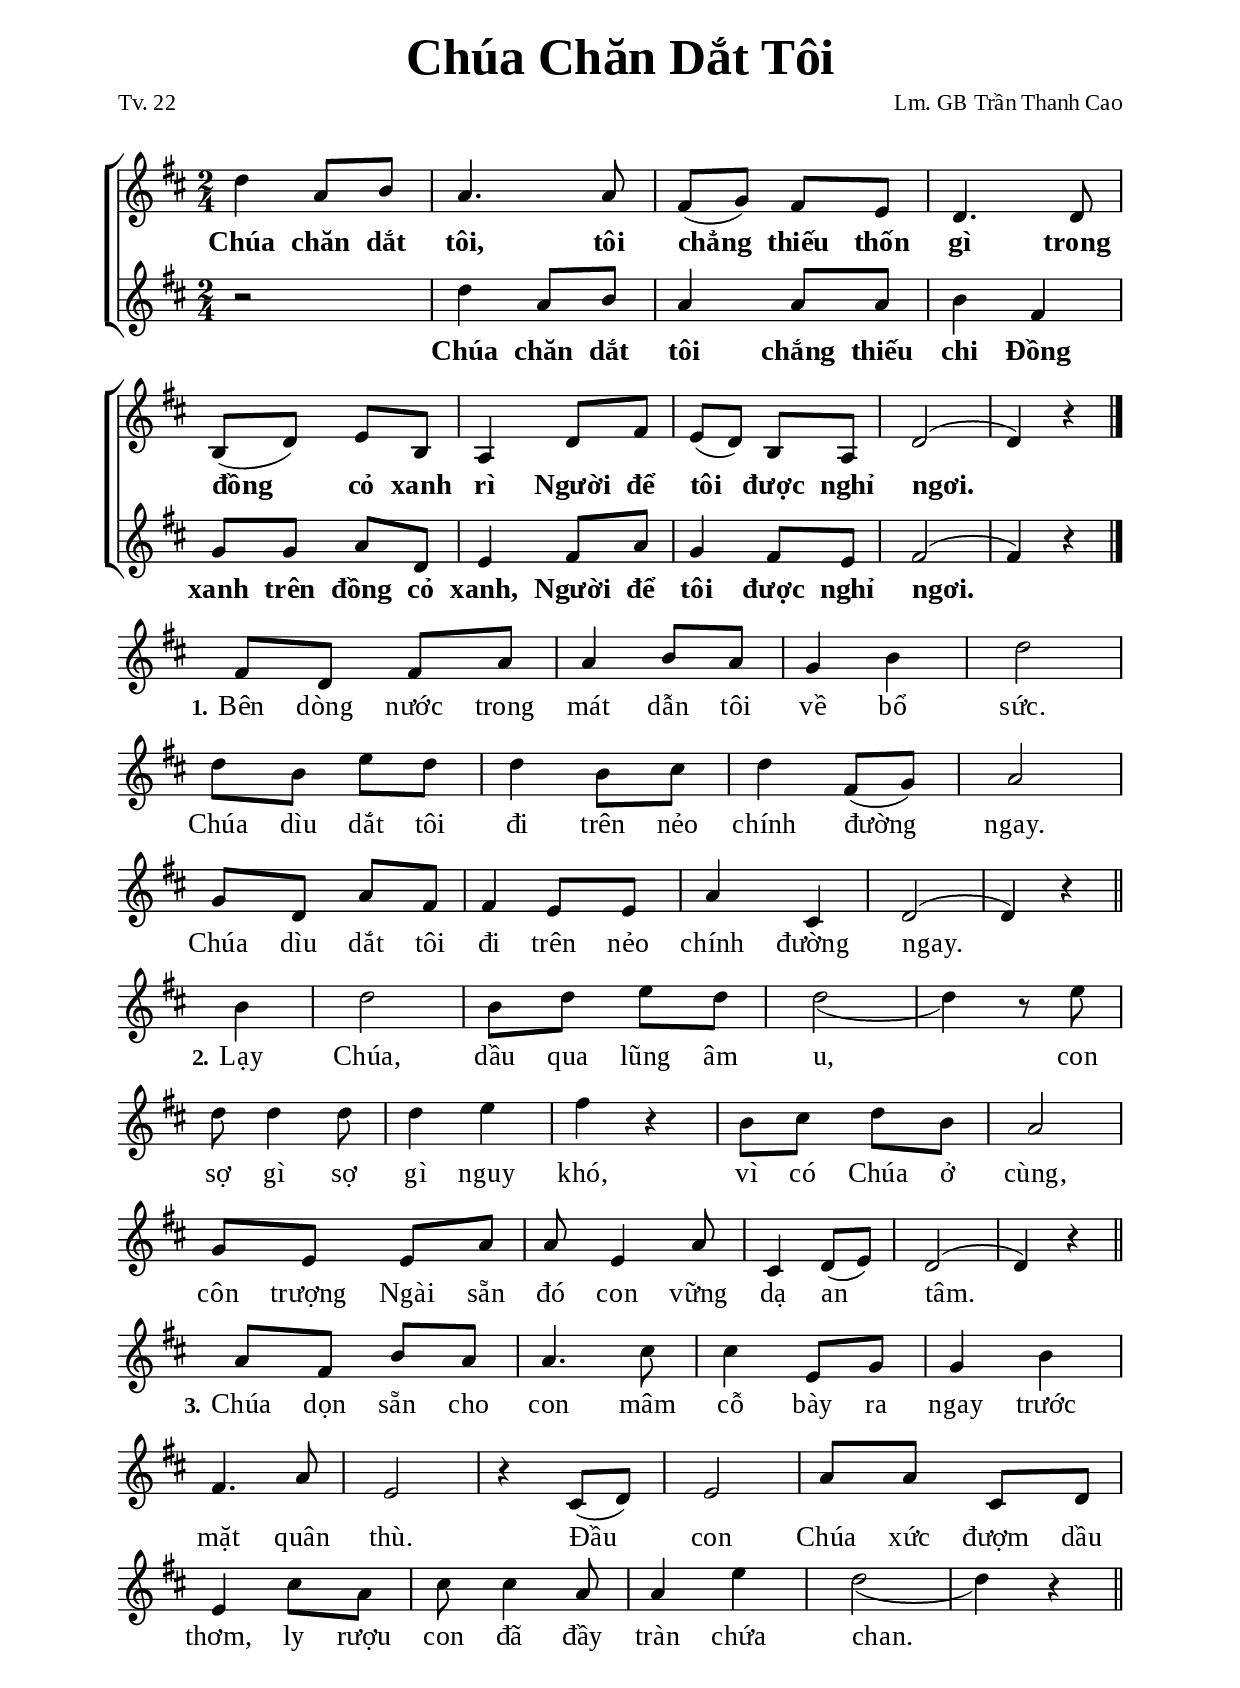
% Cài đặt chung
\version "2.22.1"
\include "english.ly"

\header {
  title = \markup { \fontsize #3 "Chúa Chăn Dắt Tôi" }
  poet = "Tv. 22"
  composer = "Lm. GB Trần Thanh Cao"
  arranger = " "
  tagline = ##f
}

\paper {
  #(set-paper-size "a4")
  top-margin = 10\mm
  bottom-margin = 10\mm
  left-margin = 20\mm
  right-margin = 20\mm
  indent = #0
  #(define fonts
    (make-pango-font-tree
      "Liberation Serif"
      "Liberation Serif"
      "Liberation Serif"
      (/ 20 20)))
  page-count = #1
  system-system-spacing = #'((basic-distance . 13))
  score-system-spacing = #'((basic-distance . 13))
}

% Nhạc điệp khúc
nhacDiepKhucBas = \relative c'' {
  r2 |
  d4 a8 b |
  a4 a8 a 
  b4 fs |
  g8 g a d, |
  e4 fs8 a |
  g4 fs8 e |
  fs2 ^( |
  fs4) r \bar "|."
}

nhacDiepKhucSop = \relative c'' {
  d4 a8 b |
  a4. a8 |
  fs (g) fs e |
  d4. d8 |
  b (d) e b |
  a4 d8 fs |
  e (d) b a |
  d2 ^( |
  d4) r \bar "|."
}

% Nhạc phiên khúc
nhacPhienKhucMot = \relative c' {
  fs8 d fs a |
  a4 b8 a |
  g4 b |
  d2 |
  d8 b e d |
  d4 b8 cs |
  d4 fs,8 (g) |
  a2 |
  g8 d a' fs |
  fs4 e8 e |
  a4 cs, |
  d2 ^( |
  d4) r \bar "||"
}

nhacPhienKhucHai = \relative c'' {
  \partial 4 b4 |
  d2 |
  b8 d e d |
  d2 _( |
  d4) r8 e |
  d d4 d8 |
  d4 e fs r |
  b,8 cs d b |
  a2 |
  g8 e e a |
  a e4 a8 |
  cs,4 d8 (e) |
  d2 ^( |
  d4) r \bar "||"
}

nhacPhienKhucBa = \relative c'' {
  a8 fs b a |
  a4. cs8 |
  cs4 e,8 g |
  g4 b |
  fs4. a8 |
  e2 |
  r4 cs8 (d) |
  e2 |
  a8 a cs, d |
  e4 cs'8 a |
  cs8 cs4 a8 |
  a4 e' |
  d2 _( |
  d4) r \bar "||"
}

nhacPhienKhucBon = \relative c'' {
  \partial 4 g8 b |
  d2 |
  b4 d8 e |
  d2 |
  r4 d8 d |
  e4. d8 |
  e8 \acciaccatura e fs4 d8 |
  a2 |
  g4 b |
  d e |
  a,4. _(b8) |
  a2 ( |
  a4) cs8 a |
  cs4 cs8 a |
  fs4 cs' |
  d2 ( |
  d4) r \bar "||"
}

% Lời điệp khúc
loiDiepKhucSop = \lyricmode {
  Chúa chăn dắt tôi,
  tôi chẳng thiếu thốn gì
  trong đồng cỏ xanh rì
  Người để tôi được nghỉ ngơi.
}

loiDiepKhucBas = \lyricmode {
  Chúa chăn dắt tôi
  chắng thiếu chi
  Đồng xanh trên đồng cỏ xanh,
  Người để tôi được nghỉ ngơi.
}

% Lời phiên khúc
loiPhienKhucMot = \lyricmode {
  \set stanza = #"1."
  Bên dòng nước trong mát dẫn tôi về bổ sức.
  Chúa dìu dắt tôi đi trên nẻo chính đường ngay.
  Chúa dìu dắt tôi đi trên nẻo chính đường ngay.
}

loiPhienKhucHai = \lyricmode {
  \set stanza = #"2."
  Lạy Chúa, dầu qua lũng âm u,
  con sợ gì sợ gì nguy khó,
  vì có Chúa ở cùng,
  côn trượng Ngài sẵn đó con vững dạ an tâm.
}

loiPhienKhucBa = \lyricmode {
  \set stanza = #"3."
  Chúa dọn sẵn cho con mâm cỗ bày ra ngay trước mặt quân thù.
  Đầu con Chúa xức đượm dầu thơm,
  ly rượu con đã đầy tràn chứa chan.
}

loiPhienKhucBon = \lyricmode {
  \set stanza = #"4."
  Tình thương Chúa và muôn phúc lộc,
  hằng dõi theo dõi theo suốt cuộc đời
  và tôi sống ở nhà Người những ngày tháng,
  những năm dài triền miên.
}


% Dàn trang
\score {
  \new ChoirStaff <<
     \new Staff = diepKhuc \with {
        \consists "Merge_rests_engraver"
        %\magnifyStaff #(magstep +1)
      }
      <<
      \new Voice = beSop {
        \key d \major \time 2/4 \stemNeutral \nhacDiepKhucSop
      }
      \new Lyrics \lyricsto beSop \loiDiepKhucSop
    >>
    \new Staff <<
      \new Voice = beBas {
        \key d \major \time 2/4 \stemNeutral \nhacDiepKhucBas
      }
      \new Lyrics \lyricsto beBas \loiDiepKhucBas
    >>
  >>
  \layout {
    \override Lyrics.LyricText.font-series = #'bold
    \override Lyrics.LyricText.font-size = #+2
    \override Lyrics.LyricSpace.minimum-distance = #1.5
    \override Score.BarNumber.break-visibility = ##(#f #f #f)
    \override Score.SpacingSpanner.uniform-stretching = ##t
  }
}

\score {
  \new ChoirStaff <<
    \new Staff = phienKhuc \with {
        %\magnifyStaff #(magstep +1)
      }
      <<
      \new Voice = beSop {
        \key d \major \time 2/4 \nhacPhienKhucMot
      }
    >>
    \new Lyrics \lyricsto beSop \loiPhienKhucMot
  >>
  \layout {
    \override Staff.TimeSignature.transparent = ##t
    \override Lyrics.LyricText.font-size = #+2
    \override Lyrics.LyricSpace.minimum-distance = #3.0
    \override Score.BarNumber.break-visibility = ##(#f #f #f)
    \override Score.SpacingSpanner.uniform-stretching = ##t
  } 
}

\score {
  \new ChoirStaff <<
    \new Staff = phienKhuc \with {
        %\magnifyStaff #(magstep +1)
      }
      <<
      \new Voice = beSop {
        \key d \major \time 2/4 \nhacPhienKhucHai
      }
    >>
    \new Lyrics \lyricsto beSop \loiPhienKhucHai
  >>
  \layout {
    \override Staff.TimeSignature.transparent = ##t
    \override Lyrics.LyricText.font-size = #+2
    \override Lyrics.LyricSpace.minimum-distance = #3.0
    \override Score.BarNumber.break-visibility = ##(#f #f #f)
    \override Score.SpacingSpanner.uniform-stretching = ##t
  } 
}

\score {
  \new ChoirStaff <<
    \new Staff = phienKhuc \with {
        %\magnifyStaff #(magstep +1)
      }
      <<
      \new Voice = beSop {
        \key d \major \time 2/4 \nhacPhienKhucBa
      }
    >>
    \new Lyrics \lyricsto beSop \loiPhienKhucBa
  >>
  \layout {
    \override Staff.TimeSignature.transparent = ##t
    \override Lyrics.LyricText.font-size = #+2
    \override Lyrics.LyricSpace.minimum-distance = #3.0
    \override Score.BarNumber.break-visibility = ##(#f #f #f)
    \override Score.SpacingSpanner.uniform-stretching = ##t
  } 
}
